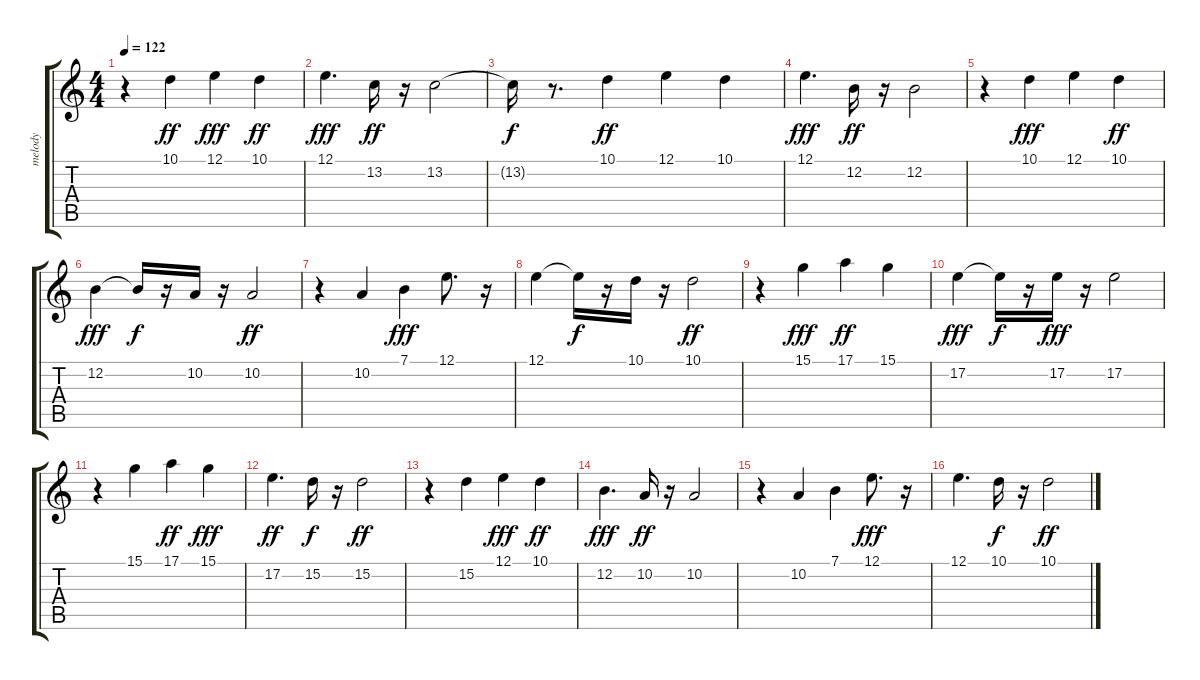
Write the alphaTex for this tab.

\track ("melody" "melody") {instrument flute}
\staff {score tabs}
\tuning (E4 B3 G3 D3 A2 E2) {hide}
\ts (4 4)
\tempo 122
\clef g2
\ks c
r.4{dy ff} 10.1.4 12.1.4{dy fff} 10.1.4{dy ff} |
12.1.4{d dy fff} 13.2.16{dy ff} r.16 13.2.2 |
13.2{t}.16{dy f} r.8{d} 10.1.4{dy ff} 12.1.4 10.1.4 |
12.1.4{d dy fff} 12.2.16{dy ff} r.16 12.2.2 |
r.4 10.1.4{dy fff} 12.1.4 10.1.4{dy ff} |
12.2.4{dy fff} 12.2{t}.16{dy f} r.16 10.2.16 r.16 10.2.2{dy ff} |
r.4 10.2.4 7.1.4{dy fff} 12.1.8{d} r.16 |
12.1.4 12.1{t}.16{dy f} r.16 10.1.16 r.16 10.1.2{dy ff} |
r.4 15.1.4{dy fff} 17.1.4{dy ff} 15.1.4 |
17.2.4{dy fff} 17.2{t}.16{dy f} r.16 17.2.16{dy fff} r.16 17.2.2 |
r.4 15.1.4 17.1.4{dy ff} 15.1.4{dy fff} |
17.2.4{d dy ff} 15.2.16{dy f} r.16 15.2.2{dy ff} |
r.4 15.2.4 12.1.4{dy fff} 10.1.4{dy ff} |
12.2.4{d dy fff} 10.2.16{dy ff} r.16 10.2.2 |
r.4 10.2.4 7.1.4 12.1.8{d dy fff} r.16 |
12.1.4{d} 10.1.16{dy f} r.16 10.1.2{dy ff}
